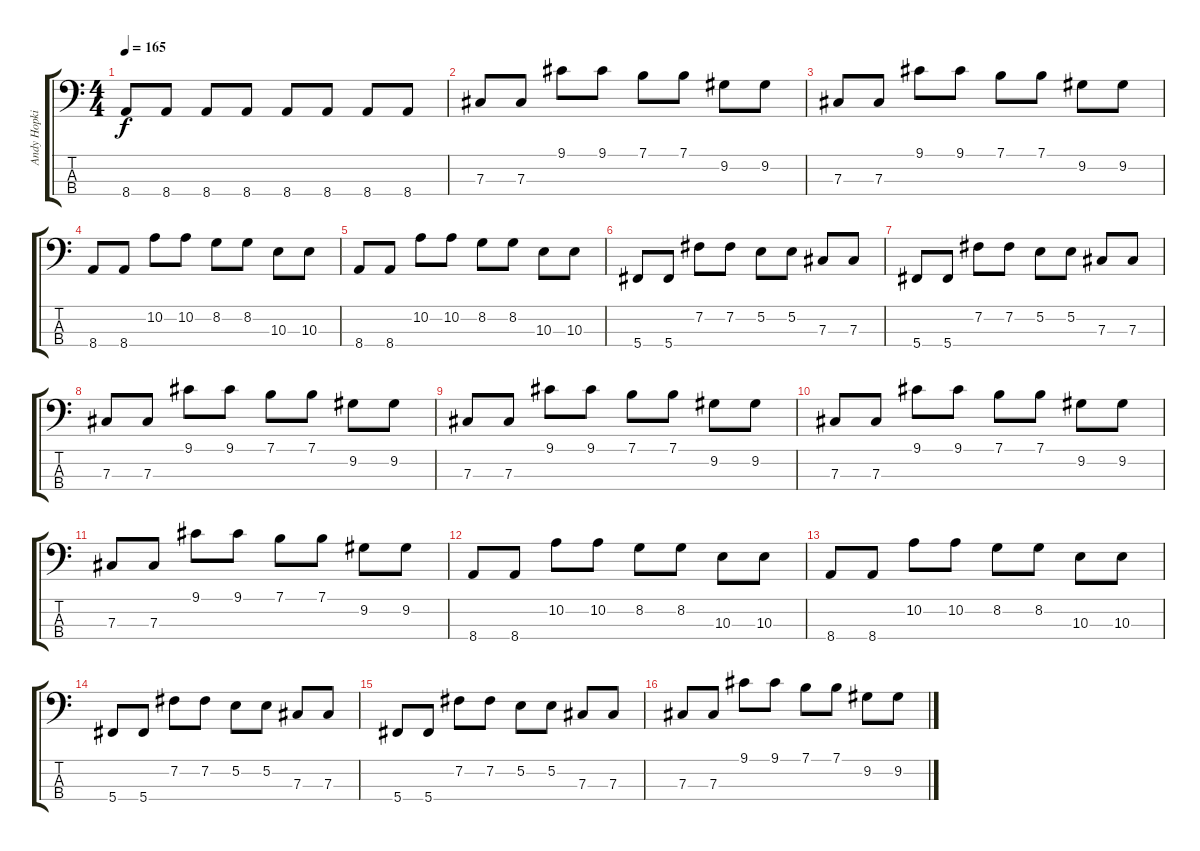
\track ("Andy Hopkins (Bass)" "Andy Hopki") {instrument electricbasspick bank 255}
\staff {score tabs}
\tuning (E2 B1 Gb1 Db1) {hide}
\ts (4 4)
\tempo 165
\clef f4
\ks c
8.4.8{dy f} 8.4.8 8.4.8 8.4.8 8.4.8 8.4.8 8.4.8 8.4.8 |
7.3.8 7.3.8 9.1.8 9.1.8 7.1.8 7.1.8 9.2.8 9.2.8 |
7.3.8 7.3.8 9.1.8 9.1.8 7.1.8 7.1.8 9.2.8 9.2.8 |
8.4.8 8.4.8 10.2.8 10.2.8 8.2.8 8.2.8 10.3.8 10.3.8 |
8.4.8 8.4.8 10.2.8 10.2.8 8.2.8 8.2.8 10.3.8 10.3.8 |
5.4.8 5.4.8 7.2.8 7.2.8 5.2.8 5.2.8 7.3.8 7.3.8 |
5.4.8 5.4.8 7.2.8 7.2.8 5.2.8 5.2.8 7.3.8 7.3.8 |
7.3.8 7.3.8 9.1.8 9.1.8 7.1.8 7.1.8 9.2.8 9.2.8 |
7.3.8 7.3.8 9.1.8 9.1.8 7.1.8 7.1.8 9.2.8 9.2.8 |
7.3.8 7.3.8 9.1.8 9.1.8 7.1.8 7.1.8 9.2.8 9.2.8 |
7.3.8 7.3.8 9.1.8 9.1.8 7.1.8 7.1.8 9.2.8 9.2.8 |
8.4.8 8.4.8 10.2.8 10.2.8 8.2.8 8.2.8 10.3.8 10.3.8 |
8.4.8 8.4.8 10.2.8 10.2.8 8.2.8 8.2.8 10.3.8 10.3.8 |
5.4.8 5.4.8 7.2.8 7.2.8 5.2.8 5.2.8 7.3.8 7.3.8 |
5.4.8 5.4.8 7.2.8 7.2.8 5.2.8 5.2.8 7.3.8 7.3.8 |
7.3.8 7.3.8 9.1.8 9.1.8 7.1.8 7.1.8 9.2.8 9.2.8
